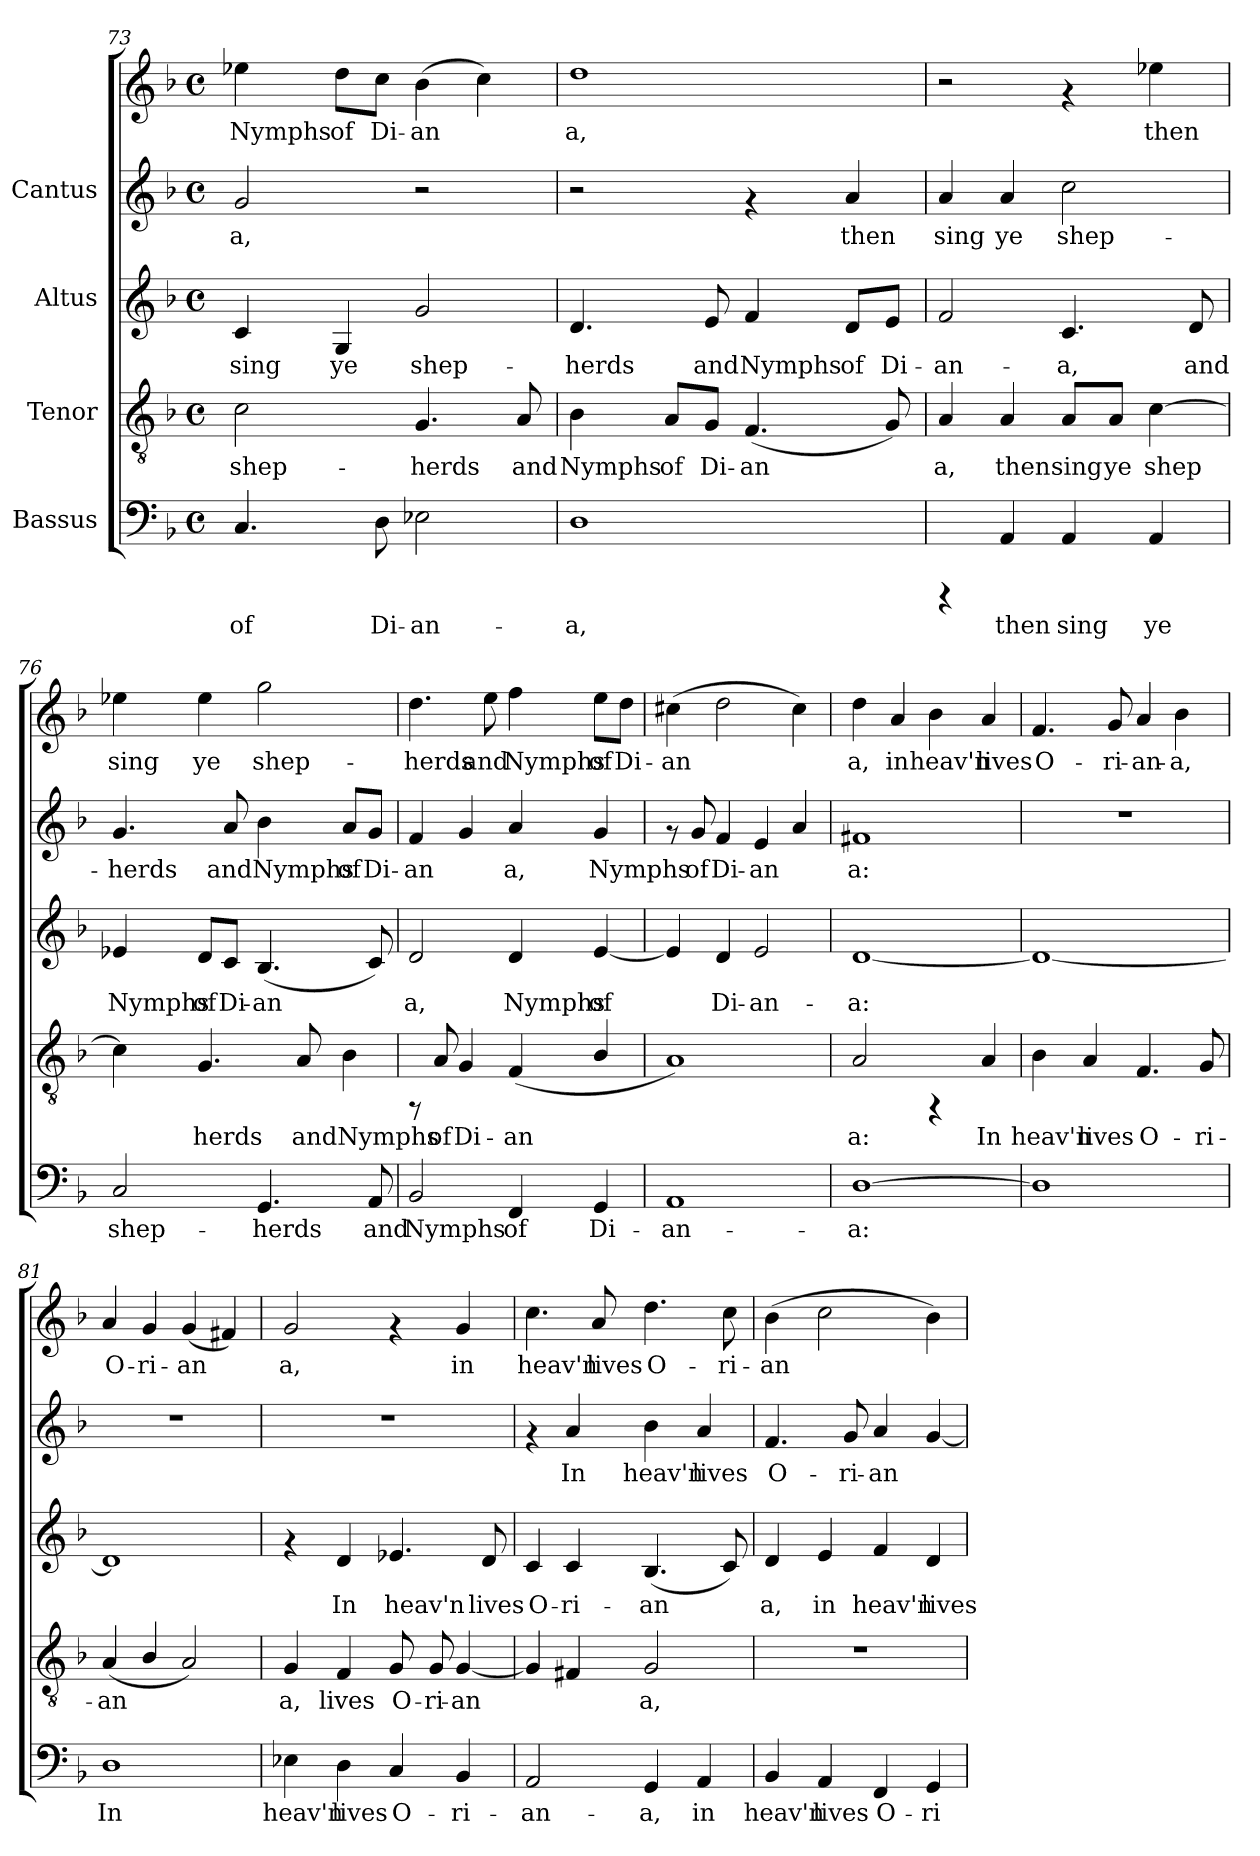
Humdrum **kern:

**kern	**text	**kern	**text	**kern	**text	**kern	**text	**kern	**text
*part4	*part4	*part3	*part3	*part2	*part2	*part1	*part1	*part1	*part1
*staff5	*staff5	*staff4	*staff4	*staff3	*staff3	*staff2	*staff2	*staff1	*staff1
*I"Bassus	*	*I"Tenor	*	*I"Altus	*	*I"Cantus	*	*	*
*clefF4	*	*clefGv2	*	*clefG2	*	*clefG2	*	*clefG2	*
*k[b-]	*	*k[b-]	*	*k[b-]	*	*k[b-]	*	*k[b-]	*
*F:	*	*F:	*	*F:	*	*F:	*	*F:	*
*M4/4	*	*M4/4	*	*M4/4	*	*M4/4	*	*M4/4	*
*met(c)	*	*met(c)	*	*met(c)	*	*met(c)	*	*met(c)	*
=73	=73	=73	=73	=73	=73	=73	=73	=73	=73
!	!LO:LY:b:cj	!	!LO:LY:b:cj	!	!LO:LY:b:cj	!	!LO:LY:b:cj	!	!LO:LY:b:cj
4.C/	of	2c\	shep-	4c/	sing	2g/	-a,	4ee-X\	-Nymphs
!	!	!	!	!	!LO:LY:b:cj	!	!	!	!LO:LY:b:cj
.	.	.	.	4G/	ye	.	.	8dd\L	of
!	!LO:LY:b:cj	!	!	!	!	!	!	!	!LO:LY:b:cj
8D\	Di-	.	.	.	.	.	.	8cc\J	Di-
!	!LO:LY:b:cj	!	!LO:LY:b:cj	!	!LO:LY:b:cj	!	!	!	!LO:LY:b:cj
2E-X\	-an-	4.G/	-herds	2g/	shep-	2r	.	(>4b-\	-an-
!	!	!	!	!	!	!	!	!	!LO:LY:b:cj
.	.	.	.	.	.	.	.	4cc\)	--
!	!	!	!LO:LY:b:cj	!	!	!	!	!	!
.	.	8A/	and	.	.	.	.	.	.
!!LO:LB:g=z
=74	=74	=74	=74	=74	=74	=74	=74	=74	=74
!	!LO:LY:b:cj	!	!LO:LY:b:cj	!	!LO:LY:b:cj	!	!	!	!LO:LY:b:cj
1D	-a,	4B-\	Nymphs	4.d/	-herds	2r	.	1dd	a,
!	!	!	!LO:LY:b:cj	!	!	!	!	!	!
.	.	8A/L	of	.	.	.	.	.	.
!	!	!	!LO:LY:b:cj	!	!LO:LY:b:cj	!	!	!	!
.	.	8G/J	Di-	8e/	and	.	.	.	.
!	!	!	!LO:LY:b:cj	!	!LO:LY:b:cj	!	!	!	!
.	.	(<4.F/	-an-	4f/	Nymphs	4rf	.	.	.
!	!	!	!	!	!LO:LY:b:cj	!	!LO:LY:b:cj	!	!
.	.	.	.	8d/L	of	4a/	then	.	.
!	!	!	!LO:LY:b:cj	!	!LO:LY:b:cj	!	!	!	!
.	.	8G/)	--	8e/J	Di-	.	.	.	.
=75	=75	=75	=75	=75	=75	=75	=75	=75	=75
!	!	!	!LO:LY:b:cj	!	!LO:LY:b:cj	!	!LO:LY:b:cj	!	!
4rCCC	.	4A/	-a,	2f/	-an-	4a/	sing	2r	.
!	!LO:LY:b:cj	!	!LO:LY:b:cj	!	!	!	!LO:LY:b:cj	!	!
4AA/	then	4A/	then	.	.	4a/	ye	.	.
!	!LO:LY:b:cj	!	!LO:LY:b:cj	!	!LO:LY:b:cj	!	!LO:LY:b:cj	!	!
4AA/	sing	8A/L	sing	4.c/	-a,	2cc\	shep-	4rf	.
!	!	!	!LO:LY:b:cj	!	!	!	!	!	!
.	.	8A/J	ye	.	.	.	.	.	.
!	!LO:LY:b:cj	!	!LO:LY:b:cj	!	!	!	!	!	!LO:LY:b:cj
4AA/	ye	[>4c\	shep-	.	.	.	.	4ee-X\	then
!	!	!	!	!	!LO:LY:b:cj	!	!	!	!
.	.	.	.	8d/	and	.	.	.	.
=76	=76	=76	=76	=76	=76	=76	=76	=76	=76
!	!LO:LY:b:cj	!	!LO:LY:b:cj	!	!LO:LY:b:cj	!	!LO:LY:b:cj	!	!LO:LY:b:cj
2C/	shep-	4c\]	-	4e-X/	Nymphs	4.g/	-herds	4ee-X\	-sing
!	!	!	!LO:LY:b:cj	!	!LO:LY:b:cj	!	!	!	!LO:LY:b:cj
.	.	4.G/	herds	8d/L	of	.	.	4ee-\	ye
!	!	!	!	!	!LO:LY:b:cj	!	!LO:LY:b:cj	!	!
.	.	.	.	8c/J	Di-	8a/	and	.	.
!	!LO:LY:b:cj	!	!	!	!LO:LY:b:cj	!	!LO:LY:b:cj	!	!LO:LY:b:cj
4.GG/	-herds	.	.	(<4.B-/	-an-	4b-\	Nymphs	2gg\	shep-
!	!	!	!LO:LY:b:cj	!	!	!	!	!	!
.	.	8A/	and	.	.	.	.	.	.
!	!	!	!LO:LY:b:cj	!	!	!	!LO:LY:b:cj	!	!
.	.	4B-\	Nymphs	.	.	8a/L	of	.	.
!	!LO:LY:b:cj	!	!	!	!LO:LY:b:cj	!	!LO:LY:b:cj	!	!
8AA/	and	.	.	8c/)	--	8g/J	Di-	.	.
!!LO:PB:g=z
=77	=77	=77	=77	=77	=77	=77	=77	=77	=77
!	!LO:LY:b:cj	!	!	!	!LO:LY:b:cj	!	!LO:LY:b:cj	!	!LO:LY:b:cj
2BB-/	Nymphs	8rFF	.	2d/	-a,	4f/	-an-	4.dd\	-herds
!	!	!	!LO:LY:b:cj	!	!	!	!	!	!
.	.	8A/	of	.	.	.	.	.	.
!	!	!	!LO:LY:b:cj	!	!	!	!LO:LY:b:cj	!	!
.	.	4G/	Di-	.	.	4g/	-	.	.
!	!	!	!	!	!	!	!	!	!LO:LY:b:cj
.	.	.	.	.	.	.	.	8ee\	and
!	!LO:LY:b:cj	!	!LO:LY:b:cj	!	!LO:LY:b:cj	!	!LO:LY:b:cj	!	!LO:LY:b:cj
4FF/	of	(<4F/	-an-	4d/	Nymphs	4a/	a,	4ff\	Nymphs
!	!LO:LY:b:cj	!	!LO:LY:b:cj	!	!LO:LY:b:cj	!	!LO:LY:b:cj	!	!LO:LY:b:cj
4GG/	Di-	4B-/	--	[<4e/	of	4g/	Nymphs	8ee\L	of
!	!	!	!	!	!	!	!	!	!LO:LY:b:cj
.	.	.	.	.	.	.	.	8dd\J	Di-
=78	=78	=78	=78	=78	=78	=78	=78	=78	=78
!	!LO:LY:b:cj	!	!	!	!LO:LY:b:cj	!	!	!	!LO:LY:b:cj
1AA	-an-	1A)	.	4e/]	.	8rf	.	(>4cc#X\	an-
!	!	!	!	!	!	!	!LO:LY:b:cj	!	!
.	.	.	.	.	.	8g/	-of	.	.
!	!	!	!	!	!LO:LY:b:cj	!	!LO:LY:b:cj	!	!LO:LY:b:cj
.	.	.	.	4d/	Di-	4f/	Di-	2dd\	--
!	!	!	!	!	!LO:LY:b:cj	!	!LO:LY:b:cj	!	!
.	.	.	.	2e/	-an-	4e/	-an-	.	.
!	!	!	!	!	!	!	!LO:LY:b:cj	!	!LO:LY:b:cj
.	.	.	.	.	.	4a/	--	4cc#\)	--
=79	=79	=79	=79	=79	=79	=79	=79	=79	=79
!	!LO:LY:b:cj	!	!LO:LY:b:cj	!	!LO:LY:b:cj	!	!LO:LY:b:cj	!	!LO:LY:b:cj
[>1D	-a:	2A/	-a:	[<1d	-a:	1f#X	a:	4dd\	-a,
!	!	!	!	!	!	!	!	!	!LO:LY:b:cj
.	.	.	.	.	.	.	.	4a/	in
!	!	!	!	!	!	!	!	!	!LO:LY:b:cj
.	.	4rFF	.	.	.	.	.	4b-\	heav'n
!	!	!	!LO:LY:b:cj	!	!	!	!	!	!LO:LY:b:cj
.	.	4A/	In	.	.	.	.	4a/	lives
=80	=80	=80	=80	=80	=80	=80	=80	=80	=80
!	!	!	!LO:LY:b:cj	!	!	!	!	!	!LO:LY:b:cj
1D]	.	4B-\	heav'n	1d_<	.	1r	.	4.f/	O-
!	!	!	!LO:LY:b:cj	!	!	!	!	!	!
.	.	4A/	lives	.	.	.	.	.	.
!	!	!	!	!	!	!	!	!	!LO:LY:b:cj
.	.	.	.	.	.	.	.	8g/	-ri-
!	!	!	!LO:LY:b:cj	!	!	!	!	!	!LO:LY:b:cj
.	.	4.F/	O-	.	.	.	.	4a/	-an-
!	!	!	!	!	!	!	!	!	!LO:LY:b:cj
.	.	.	.	.	.	.	.	4b-\	-a,
!	!	!	!LO:LY:b:cj	!	!	!	!	!	!
.	.	8G/	-ri-	.	.	.	.	.	.
!!LO:LB:g=z
=81	=81	=81	=81	=81	=81	=81	=81	=81	=81
!	!LO:LY:b:cj	!	!LO:LY:b:cj	!	!	!	!	!	!LO:LY:b:cj
1D	In	(<4A/	-an-	1d]	.	1r	.	4a/	O-
!	!	!	!LO:LY:b:cj	!	!	!	!	!	!LO:LY:b:cj
.	.	4B-/	--	.	.	.	.	4g/	-ri-
!	!	!	!LO:LY:b:cj	!	!	!	!	!	!LO:LY:b:cj
.	.	2A/)	--	.	.	.	.	(<4g/	-an-
!	!	!	!	!	!	!	!	!	!LO:LY:b:cj
.	.	.	.	.	.	.	.	4f#X/)	--
=82	=82	=82	=82	=82	=82	=82	=82	=82	=82
!	!LO:LY:b:cj	!	!LO:LY:b:cj	!	!	!	!	!	!LO:LY:b:cj
4E-X\	heav'n	4G/	-a,	4rf	.	1r	.	2g/	-a,
!	!LO:LY:b:cj	!	!LO:LY:b:cj	!	!LO:LY:b:cj	!	!	!	!
4D\	lives	4F/	lives	4d/	In	.	.	.	.
!	!LO:LY:b:cj	!	!LO:LY:b:cj	!	!LO:LY:b:cj	!	!	!	!
4C/	O-	8G/	O-	4.e-X/	heav'n	.	.	4rf	.
!	!	!	!LO:LY:b:cj	!	!	!	!	!	!
.	.	8G/	-ri-	.	.	.	.	.	.
!	!LO:LY:b:cj	!	!LO:LY:b:cj	!	!	!	!	!	!LO:LY:b:cj
4BB-/	-ri-	[<4G/	-an-	.	.	.	.	4g/	in
!	!	!	!	!	!LO:LY:b:cj	!	!	!	!
.	.	.	.	8d/	lives	.	.	.	.
=83	=83	=83	=83	=83	=83	=83	=83	=83	=83
!	!LO:LY:b:cj	!	!LO:LY:b:cj	!	!LO:LY:b:cj	!	!	!	!LO:LY:b:cj
2AA/	-an-	4G/]	-	4c/	O-	4rf	.	4.cc\	heav'n
!	!	!	!LO:LY:b:cj	!	!LO:LY:b:cj	!	!LO:LY:b:cj	!	!
.	.	4F#X/	.	4c/	-ri-	4a/	-In	.	.
!	!	!	!	!	!	!	!	!	!LO:LY:b:cj
.	.	.	.	.	.	.	.	8a/	lives
!	!LO:LY:b:cj	!	!LO:LY:b:cj	!	!LO:LY:b:cj	!	!LO:LY:b:cj	!	!LO:LY:b:cj
4GG/	-a,	2G/	a,	(<4.B-/	-an-	4b-\	heav'n	4.dd\	O-
!	!LO:LY:b:cj	!	!	!	!	!	!LO:LY:b:cj	!	!
4AA/	in	.	.	.	.	4a/	lives	.	.
!	!	!	!	!	!LO:LY:b:cj	!	!	!	!LO:LY:b:cj
.	.	.	.	8c/)	--	.	.	8cc\	-ri-
=84	=84	=84	=84	=84	=84	=84	=84	=84	=84
!	!LO:LY:b:cj	!	!	!	!LO:LY:b:cj	!	!LO:LY:b:cj	!	!LO:LY:b:cj
4BB-/	heav'n	1r	.	4d/	-a,	4.f/	-O-	(>4b-\	an-
!	!LO:LY:b:cj	!	!	!	!LO:LY:b:cj	!	!	!	!LO:LY:b:cj
4AA/	lives	.	.	4e/	in	.	.	2cc\	--
!	!	!	!	!	!	!	!LO:LY:b:cj	!	!
.	.	.	.	.	.	8g/	-ri-	.	.
!	!LO:LY:b:cj	!	!	!	!LO:LY:b:cj	!	!LO:LY:b:cj	!	!
4FF/	O-	.	.	4f/	heav'n	4a/	-an-	.	.
!	!LO:LY:b:cj	!	!	!	!LO:LY:b:cj	!	!LO:LY:b:cj	!	!LO:LY:b:cj
4GG/	-ri-	.	.	4d/	lives	[<4g/	--	4b-\)	--
=	=	=	=	=	=	=	=	=	=
*-	*-	*-	*-	*-	*-	*-	*-	*-	*-
